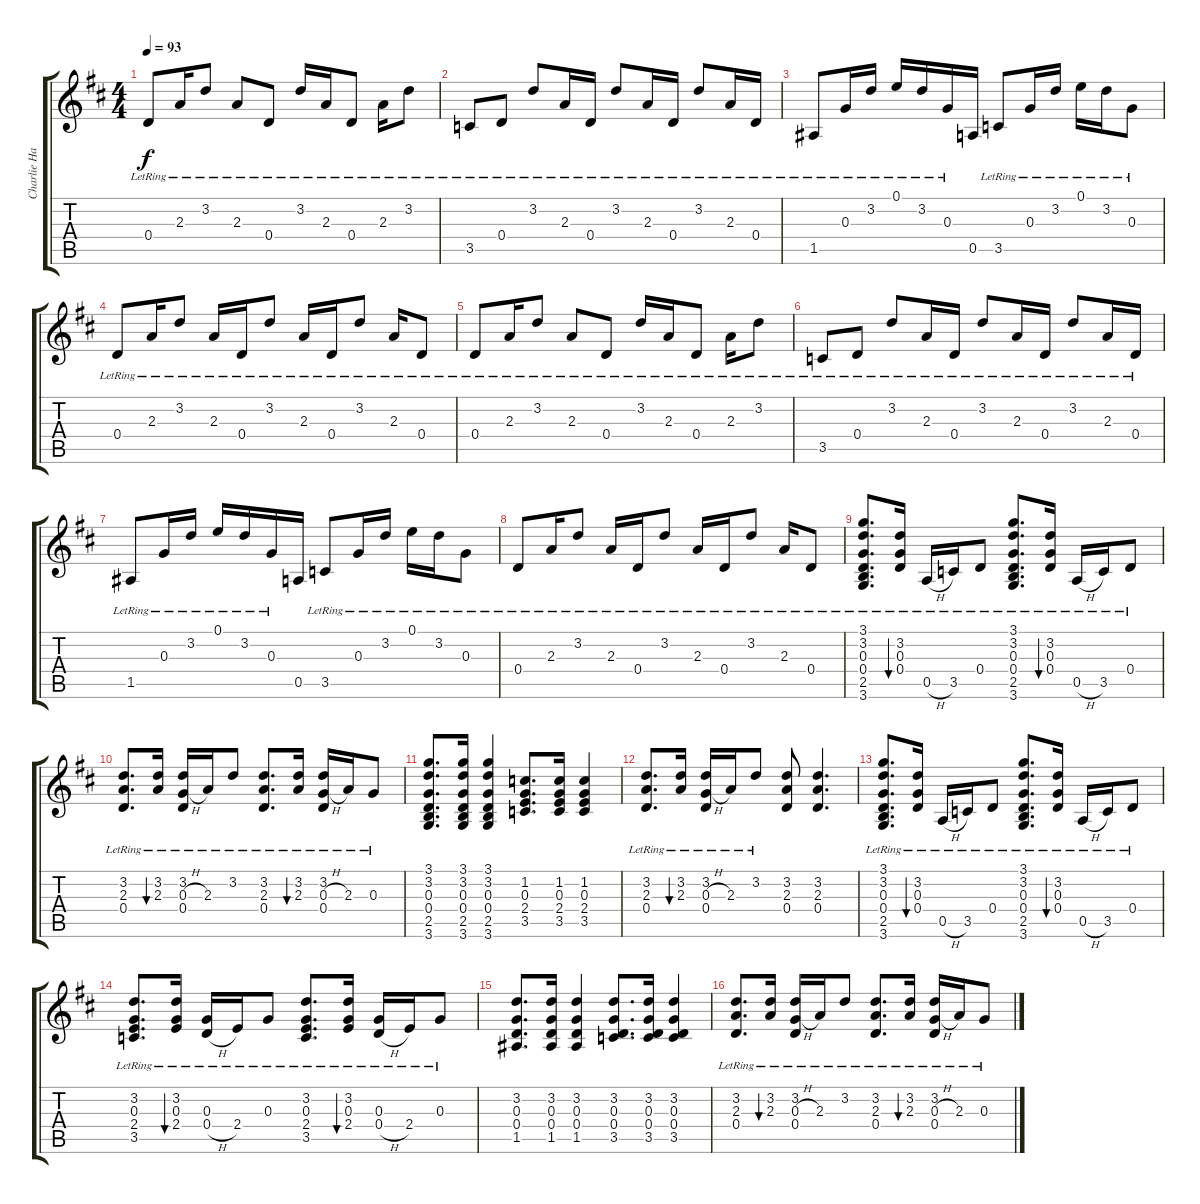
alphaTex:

\track ("Charlie Hargrett Guitar" "Charlie Ha") {instrument electricguitarclean}
\staff {score tabs}
\tuning (E4 B3 G3 D3 A2 E2) {hide}
\ts (4 4)
\tempo 93
\clef g2
\ks bminor
0.4{lr}.8{dy f} 2.3{lr}.16 3.2{lr}.8 2.3{lr}.8 0.4{lr}.8 3.2{lr}.16 2.3{lr}.16 0.4{lr}.8 2.3{lr}.16 3.2{lr}.8 |
3.5{lr}.8 0.4{lr}.8 3.2{lr}.8 2.3{lr}.16 0.4{lr}.16 3.2{lr}.8 2.3{lr}.16 0.4{lr}.16 3.2{lr}.8 2.3{lr}.16 0.4{lr}.16 |
1.5{lr}.8 0.3{lr}.16 3.2{lr}.16 0.1{lr}.16 3.2{lr}.16 0.3{lr}.16 0.5.16 3.5{lr}.8 0.3{lr}.16 3.2{lr}.16 0.1{lr}.16 3.2{lr}.16 0.3{lr}.8 |
0.4{lr}.8 2.3{lr}.16 3.2{lr}.8 2.3{lr}.16 0.4{lr}.16 3.2{lr}.8 2.3{lr}.16 0.4{lr}.16 3.2{lr}.8 2.3{lr}.16 0.4{lr}.8 |
0.4{lr}.8 2.3{lr}.16 3.2{lr}.8 2.3{lr}.8 0.4{lr}.8 3.2{lr}.16 2.3{lr}.16 0.4{lr}.8 2.3{lr}.16 3.2{lr}.8 |
3.5{lr}.8 0.4{lr}.8 3.2{lr}.8 2.3{lr}.16 0.4{lr}.16 3.2{lr}.8 2.3{lr}.16 0.4{lr}.16 3.2{lr}.8 2.3{lr}.16 0.4{lr}.16 |
1.5{lr}.8 0.3{lr}.16 3.2{lr}.16 0.1{lr}.16 3.2{lr}.16 0.3{lr}.16 0.5.16 3.5{lr}.8 0.3{lr}.16 3.2{lr}.16 0.1{lr}.16 3.2{lr}.16 0.3{lr}.8 |
0.4{lr}.8 2.3{lr}.16 3.2{lr}.8 2.3{lr}.16 0.4{lr}.16 3.2{lr}.8 2.3{lr}.16 0.4{lr}.16 3.2{lr}.8 2.3{lr}.16 0.4{lr}.8 |
(3.1{lr} 3.2{lr} 0.3{lr} 0.4{lr} 2.5{lr} 3.6{lr}).8{d volume 11 instrument electricguitarclean} (3.2{lr} 0.3{lr} 0.4{lr}).16{bu 60} 0.5{h lr}.16 3.5{lr}.16 0.4{lr}.8 (3.1{lr} 3.2{lr} 0.3{lr} 0.4{lr} 2.5{lr} 3.6{lr}).8{d} (3.2{lr} 0.3{lr} 0.4{lr}).16{bu 60} 0.5{h lr}.16 3.5{lr}.16 0.4{lr}.8 |
(3.2{lr} 2.3{lr} 0.4{lr}).8{d} (3.2{lr} 2.3{lr}).16{bu 60} (3.2{lr} 0.3{h lr} 0.4{lr}).16 2.3{lr}.16 3.2{lr}.8 (3.2{lr} 2.3{lr} 0.4{lr}).8{d} (3.2{lr} 2.3{lr}).16{bu 60} (3.2{lr} 0.3{h lr} 0.4{lr}).16 2.3{lr}.16 0.3{lr}.8 |
(3.1 3.2 0.3 0.4 2.5 3.6).8{d} (3.1 3.2 0.3 0.4 2.5 3.6).16 (3.1 3.2 0.3 0.4 2.5 3.6).4 (1.2 0.3 2.4 3.5).8{d} (1.2 0.3 2.4 3.5).16 (1.2 0.3 2.4 3.5).4 |
(3.2{lr} 2.3{lr} 0.4{lr}).8{d} (3.2{lr} 2.3{lr}).16{bu 60} (3.2{lr} 0.3{h lr} 0.4{lr}).16 2.3{lr}.16 3.2{lr}.8 (3.2 2.3 0.4).8 (3.2 2.3 0.4).4{d} |
(3.1{lr} 3.2{lr} 0.3{lr} 0.4{lr} 2.5{lr} 3.6{lr}).8{d} (3.2{lr} 0.3{lr} 0.4{lr}).16{bu 60} 0.5{h lr}.16 3.5{lr}.16 0.4{lr}.8 (3.1{lr} 3.2{lr} 0.3{lr} 0.4{lr} 2.5{lr} 3.6{lr}).8{d} (3.2{lr} 0.3{lr} 0.4{lr}).16{bu 60} 0.5{h lr}.16 3.5{lr}.16 0.4{lr}.8 |
(3.2{lr} 0.3{lr} 2.4{lr} 3.5{lr}).8{d} (3.2{lr} 0.3{lr} 2.4{lr}).16{bu 60} (0.3{lr} 0.4{h lr}).16 2.4{lr}.16 0.3{lr}.8 (3.2{lr} 0.3{lr} 2.4{lr} 3.5{lr}).8{d} (3.2{lr} 0.3{lr} 2.4{lr}).16{bu 60} (0.3{lr} 0.4{h lr}).16 2.4{lr}.16 0.3{lr}.8 |
(3.2 0.3 0.4 1.5).8{d} (3.2 0.3 0.4 1.5).16 (3.2 0.3 0.4 1.5).4 (3.2 0.3 0.4 3.5).8{d} (3.2 0.3 0.4 3.5).16 (3.2 0.3 0.4 3.5).4 |
(3.2{lr} 2.3{lr} 0.4{lr}).8{d volume 9 instrument electricguitarclean} (3.2{lr} 2.3{lr}).16{bu 60} (3.2{lr} 0.3{h lr} 0.4{lr}).16 2.3{lr}.16 3.2{lr}.8 (3.2{lr} 2.3{lr} 0.4{lr}).8{d} (3.2{lr} 2.3{lr}).16{bu 60} (3.2{lr} 0.3{h lr} 0.4{lr}).16 2.3{lr}.16 0.3{lr}.8
